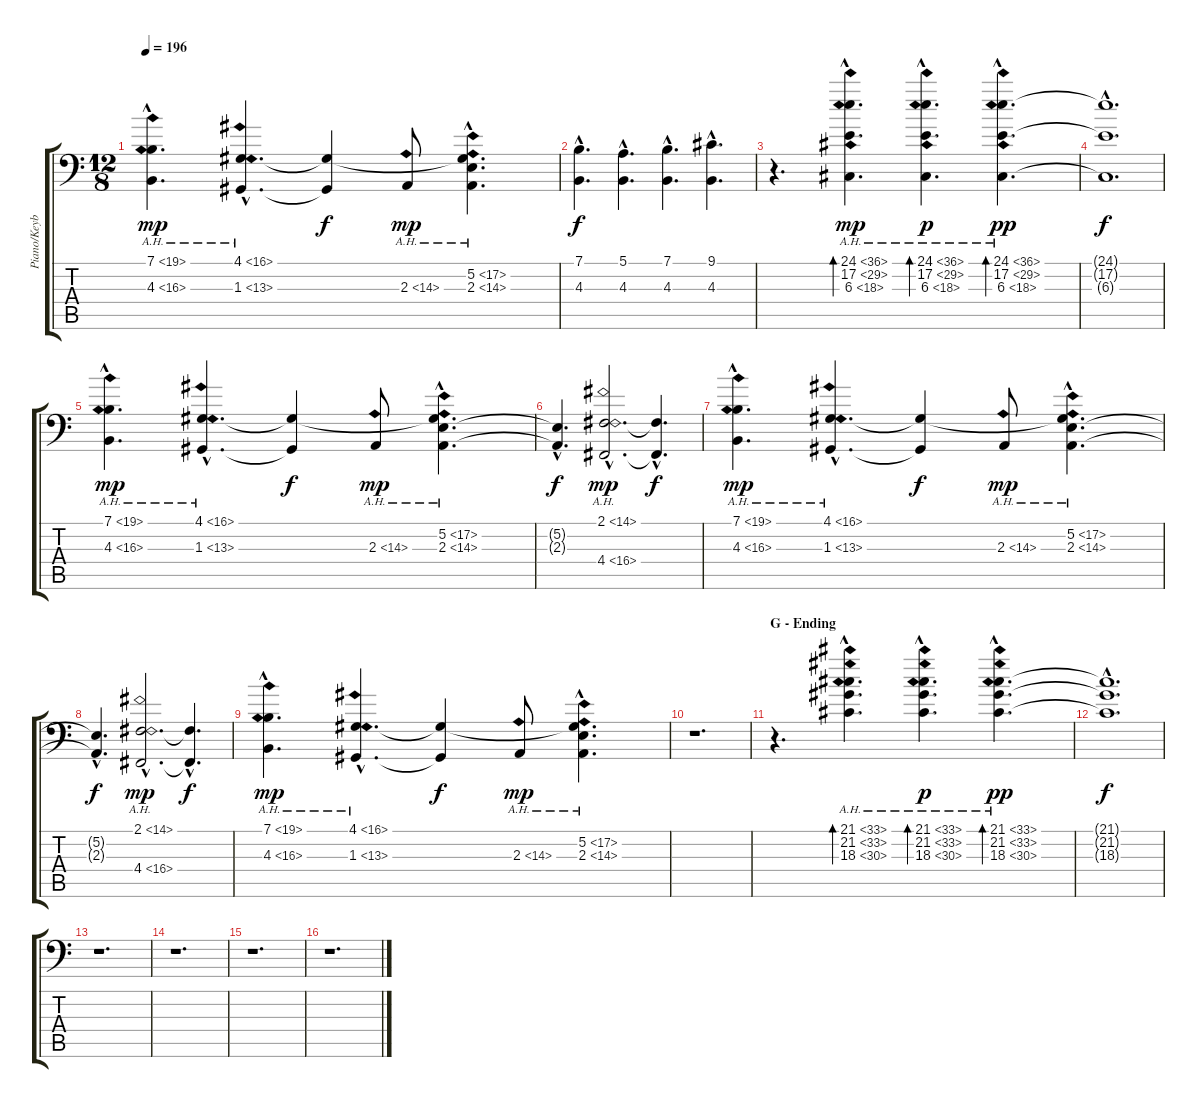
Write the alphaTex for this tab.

\track ("Piano/Keyboard" "Piano/Keyb") {instrument brightacousticpiano}
\staff {score tabs}
\tuning (E3 B2 G2 D2 A1 E1) {hide}
\ts (12 8)
\tempo 196
\clef f4
\ks c
(7.1{ah 12 hac} 4.3{ah 12 hac}).4{d dy mp} (4.1{ah 12 hac} 1.3{ah 12 hac}).4{d} (4.1{t} 1.3{t}).4{dy f} 2.3{ah 12}.8{dy mp} (4.1{hac t} 5.2{ah 12 hac} 2.3{ah 12 hac}).4{d} |
(7.1{hac} 4.3{hac}).4{d dy f balance 8} (5.1{hac} 4.3{hac}).4{d} (7.1{hac} 4.3{hac}).4{d} (9.1{hac} 4.3{hac}).4{d} |
r.4{d} (24.1{ah 12 hac} 17.2{ah 12 hac} 6.3{ah 12 hac}).4{d bd 480 dy mp balance 12} (24.1{ah 12 hac} 17.2{ah 12 hac} 6.3{ah 12 hac}).4{d bd 480 dy p balance 0} (24.1{ah 12 hac} 17.2{ah 12 hac} 6.3{ah 12 hac}).4{d bd 480 dy pp balance 12} |
(24.1{hac t} 17.2{hac t} 6.3{hac t}).1{d dy f} |
(7.1{ah 12 hac} 4.3{ah 12 hac}).4{d dy mp} (4.1{ah 12 hac} 1.3{ah 12 hac}).4{d} (4.1{t} 1.3{t}).4{dy f} 2.3{ah 12}.8{dy mp} (4.1{hac t} 5.2{ah 12 hac} 2.3{ah 12 hac}).4{d} |
(5.2{hac t} 2.3{hac t}).4{d dy f} (2.1{ah 12 hac} 4.4{ah 12 hac}).2{d dy mp} (2.1{hac t} 4.4{hac t}).4{d dy f} |
(7.1{ah 12 hac} 4.3{ah 12 hac}).4{d dy mp} (4.1{ah 12 hac} 1.3{ah 12 hac}).4{d} (4.1{t} 1.3{t}).4{dy f} 2.3{ah 12}.8{dy mp} (4.1{hac t} 5.2{ah 12 hac} 2.3{ah 12 hac}).4{d} |
(5.2{hac t} 2.3{hac t}).4{d dy f} (2.1{ah 12 hac} 4.4{ah 12 hac}).2{d dy mp} (2.1{hac t} 4.4{hac t}).4{d dy f} |
(7.1{ah 12 hac} 4.3{ah 12 hac}).4{d dy mp} (4.1{ah 12 hac} 1.3{ah 12 hac}).4{d} (4.1{t} 1.3{t}).4{dy f} 2.3{ah 12}.8{dy mp} (4.1{hac t} 5.2{ah 12 hac} 2.3{ah 12 hac}).4{d} |
r.1{d} |
\section ("" "G - Ending")
r.4{d} (21.1{ah 12 hac} 21.2{ah 12 hac} 18.3{ah 12 hac}).4{d bd 480 balance 12} (21.1{ah 12 hac} 21.2{ah 12 hac} 18.3{ah 12 hac}).4{d bd 480 dy p balance 0} (21.1{ah 12 hac} 21.2{ah 12 hac} 18.3{ah 12 hac}).4{d bd 480 dy pp balance 12} |
(21.1{hac t} 21.2{hac t} 18.3{hac t}).1{d dy f} |
r.1{d} |
r.1{d} |
r.1{d} |
r.1{d}
